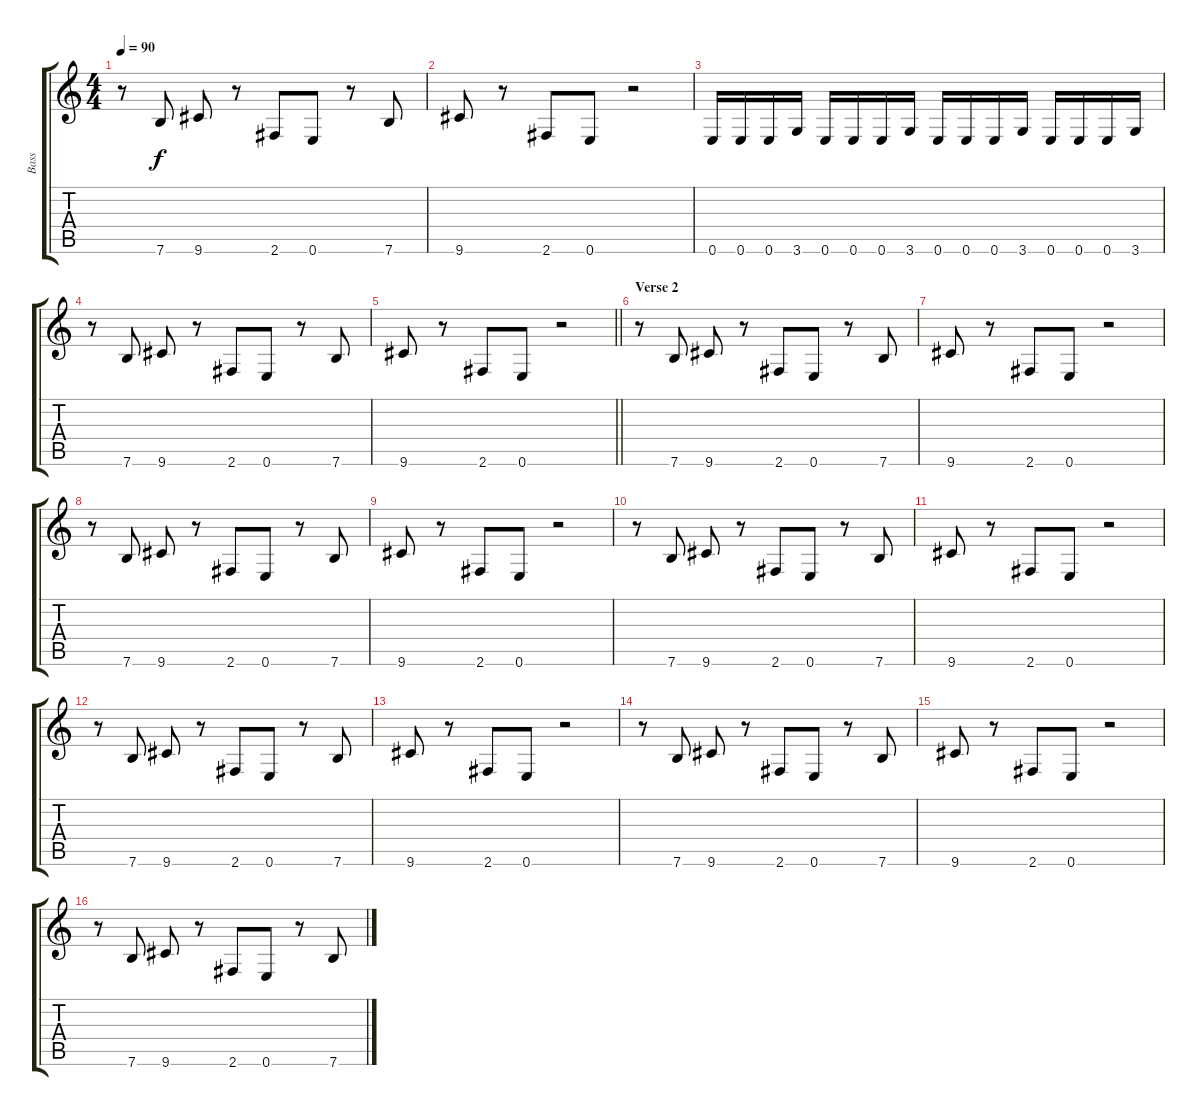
\track ("Bass" "Bass") {instrument electricbasspick}
\staff {score tabs}
\tuning (E4 B3 G3 D3 A2 E2) {hide}
\ts (4 4)
\section ("" "")
\tempo 90
\clef g2
\ks c
r.8{dy f} 7.6.8 9.6.8 r.8 2.6.8 0.6.8 r.8 7.6.8 |
9.6.8 r.8 2.6.8 0.6.8 r.2 |
0.6.16 0.6.16 0.6.16 3.6.16 0.6.16 0.6.16 0.6.16 3.6.16 0.6.16 0.6.16 0.6.16 3.6.16 0.6.16 0.6.16 0.6.16 3.6.16 |
r.8 7.6.8 9.6.8 r.8 2.6.8 0.6.8 r.8 7.6.8 |
\barLineRight lightlight
9.6.8 r.8 2.6.8 0.6.8 r.2 |
\section ("" "Verse 2")
r.8 7.6.8 9.6.8 r.8 2.6.8 0.6.8 r.8 7.6.8 |
9.6.8 r.8 2.6.8 0.6.8 r.2 |
r.8 7.6.8 9.6.8 r.8 2.6.8 0.6.8 r.8 7.6.8 |
9.6.8 r.8 2.6.8 0.6.8 r.2 |
r.8 7.6.8 9.6.8 r.8 2.6.8 0.6.8 r.8 7.6.8 |
9.6.8 r.8 2.6.8 0.6.8 r.2 |
r.8 7.6.8 9.6.8 r.8 2.6.8 0.6.8 r.8 7.6.8 |
9.6.8 r.8 2.6.8 0.6.8 r.2 |
r.8 7.6.8 9.6.8 r.8 2.6.8 0.6.8 r.8 7.6.8 |
9.6.8 r.8 2.6.8 0.6.8 r.2 |
r.8 7.6.8 9.6.8 r.8 2.6.8 0.6.8 r.8 7.6.8
